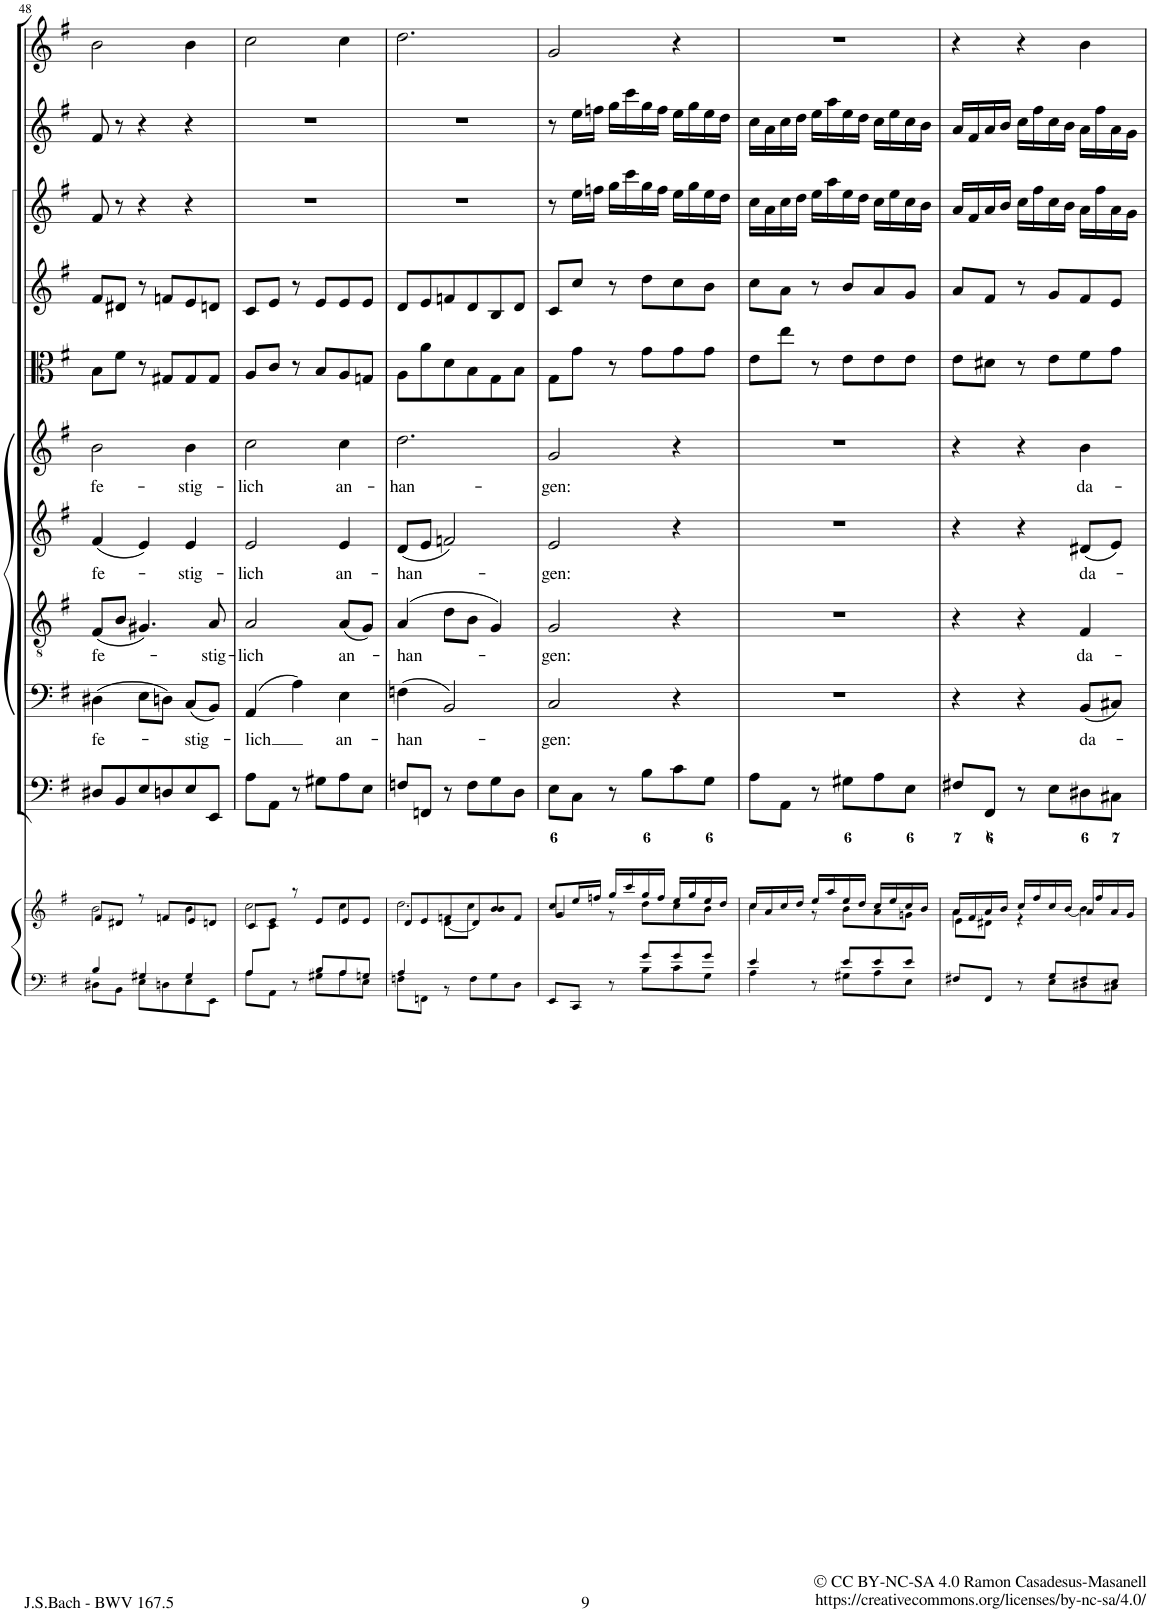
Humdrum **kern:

**kern	**kern	**kern	**kern	**text	**kern	**text	**kern	**text	**kern	**text	**kern	**kern	**kern	**kern	**kern
*part11	*part11	*part10	*part9	*part9	*part8	*part8	*part7	*part7	*part6	*part6	*part5	*part4	*part3	*part2	*part1
*staff12	*staff11	*staff10	*staff9	*staff9	*staff8	*staff8	*staff7	*staff7	*staff6	*staff6	*staff5	*staff4	*staff3	*staff2	*staff1
*I"Piano reduction	*	*I"Continuo	*I"Basso	*	*I"Tenore	*	*I"Alto	*	*I"Soprano	*	*I"Viola	*I"Violino II	*I"Violino I	*I"Oboe	*I"Clarino
*I'Pno	*	*	*	*	*	*	*	*	*	*	*	*	*	*I'Ob	*
!!LO:PB:g=z
*clefF4	*clefG2	*clefF4	*clefF4	*	*clefGv2	*	*clefG2	*	*clefG2	*	*clefC3	*clefG2	*clefG2	*clefG2	*clefG2
*k[f#]	*k[f#]	*k[f#]	*k[f#]	*	*k[f#]	*	*k[f#]	*	*k[f#]	*	*k[f#]	*k[f#]	*k[f#]	*k[f#]	*k[f#]
*M3/4	*M3/4	*M3/4	*M3/4	*	*M3/4	*	*M3/4	*	*M3/4	*	*M3/4	*M3/4	*M3/4	*M3/4	*M3/4
=48	=48	=48	=48	=48	=48	=48	=48	=48	=48	=48	=48	=48	=48	=48	=48
*^	*^	*	*	*	*	*	*	*	*	*	*	*	*	*	*
!	!	!	!	!	!	!LO:LY:b	!	!LO:LY:b	!	!LO:LY:b	!	!LO:LY:b	!	!	!	!	!
4B/	8D#X\L	8f#/L	2b\	8D#X/L	(4D#X\	fe-	(8F#/L	fe-	(4f#/	fe-	2b\	fe-	8B\L	8f#/L	8f#/	8f#/	2b\
.	8BB\J	8d#X/J	.	8BB/	.	.	8B/J	.	.	.	.	.	8f#\J	8d#X/J	8r	8r	.
4G#X/	8E\L	8r	.	8E/	8E\L	.	4.G#X/)	.	4e/)	.	.	.	8r	8r	4r	4r	.
.	8Dn\	8fn/L	.	8Dn/	8Dn\J)	.	.	.	.	.	.	.	8G#X/L	8fn/L	.	.	.
!	!	!	!	!	!	!LO:LY:b	!	!	!	!LO:LY:b	!	!LO:LY:b	!	!	!	!	!
4G#/	8E\	8e/	4b\	8E/	(8C/L	-stig-	.	.	4e/	-stig-	4b\	-stig-	8G#/	8e/	4r	4r	4b\
!	!	!	!	!	!	!	!	!LO:LY:b	!	!	!	!	!	!	!	!	!
.	8EE\J	8dn/J	.	8EE/J	8BB/J)	.	8A/	-stig-	.	.	.	.	8G#/J	8dn/J	.	.	.
=49	=49	=49	=49	=49	=49	=49	=49	=49	=49	=49	=49	=49	=49	=49	=49	=49	=49
*	*	*	*^	*	*	*	*	*	*	*	*	*	*	*	*	*	*
!	!	!	!	!	!	!	!LO:LY:b	!	!LO:LY:b	!	!LO:LY:b	!	!LO:LY:b	!	!	!	!	!
8A/L	8A\L	8c/L	2cc\	8ryy	8A\L	(4AA/	-lich	2A/	-lich	2e/	-lich	2cc\	-lich	8A/L	8c/L	2.r	2.r	2cc\
8ryy	8AA\J	8e/J	.	8c\J	8AA\J	.	.	.	.	.	.	.	.	8c/J	8e/J	.	.	.
8r	8ryy	8r	.	2ryy	8r	4A\)	.	.	.	.	.	.	.	8r	8r	.	.	.
8B/L	8G#X\L	8e/L	.	.	8G#X\L	.	.	.	.	.	.	.	.	8B/L	8e/L	.	.	.
!	!	!	!	!	!	!	!LO:LY:b	!	!LO:LY:b	!	!LO:LY:b	!	!LO:LY:b	!	!	!	!	!
8A/	8A\	8e/	4cc\	.	8A\	4E\	an-	(8A/L	an-	4e/	an-	4cc\	an-	8A/	8e/	.	.	4cc\
8Gn/J	8E\J	8e/J	.	.	8E\J	.	.	8G/J)	.	.	.	.	.	8Gn/J	8e/J	.	.	.
=50	=50	=50	=50	=50	=50	=50	=50	=50	=50	=50	=50	=50	=50	=50	=50	=50	=50	=50
!	!	!	!	!	!	!	!LO:LY:b	!	!LO:LY:b	!	!LO:LY:b	!	!LO:LY:b	!	!	!	!	!
4A/	8Fn\L	8d/L	2.dd\	4ryy	8Fn/L	(4Fn\	-han-	(4A/	-han-	(8d/L	-han-	2.dd\	-han-	8A\L	8d/L	2.r	2.r	2.dd\
.	8FFn\J	8e/	.	.	8FFn/J	.	.	.	.	8e/J	.	.	.	8a\	8e/	.	.	.
2ryy	8r	8fn/	.	[8d\L	8r	2BB/)	.	8d\L	.	2fn/)	.	.	.	8d\	8fn/	.	.	.
.	8F\L	8d/]	.	8cc\J	8F\L	.	.	8B\J	.	.	.	.	.	8B\	8d/	.	.	.
.	8G\	8b/	.	4b/	8G\	.	.	4G/)	.	.	.	.	.	8G\	8B/	.	.	.
.	8D\J	8f/J	.	.	8D\J	.	.	.	.	.	.	.	.	8B\J	8d/J	.	.	.
=51	=51	=51	=51	=51	=51	=51	=51	=51	=51	=51	=51	=51	=51	=51	=51	=51	=51	=51
!	!	!	!LO:N:head=open	!	!	!	!LO:LY:b	!	!LO:LY:b	!	!LO:LY:b	!	!LO:LY:b	!	!	!	!	!
4ryy	8EE/L	8cc/L	4g/	4g/	8E\L	2C/	-gen:	2G/	-gen:	2e/	-gen:	2g/	-gen:	8G\L	8c/L	8r	8r	2g/
.	8CC/J	16ee/L	.	.	8C\J	.	.	.	.	.	.	.	.	8g\J	8cc/J	16ee\LL	16ee\LL	.
.	.	16ffn/JJ	.	.	.	.	.	.	.	.	.	.	.	.	.	16ffn\JJ	16ffn\JJ	.
8r	8ryy	16gg/LL	8r	2ryy	8r	.	.	.	.	.	.	.	.	8r	8r	16gg\LL	16gg\LL	.
.	.	16ccc/	.	.	.	.	.	.	.	.	.	.	.	.	.	16ccc\	16ccc\	.
8g/L	8B\L	16gg/	8dd\L	.	8B\L	.	.	.	.	.	.	.	.	8g\L	8dd\L	16gg\	16gg\	.
.	.	16ff/JJ	.	.	.	.	.	.	.	.	.	.	.	.	.	16ff\JJ	16ff\JJ	.
8g/	8c\	16ee/LL	8cc\	.	8c\	4r	.	4r	.	4r	.	4r	.	8g\	8cc\	16ee\LL	16ee\LL	4r
.	.	16gg/	.	.	.	.	.	.	.	.	.	.	.	.	.	16gg\	16gg\	.
8g/J	8G\J	16ee/	8b\J	.	8G\J	.	.	.	.	.	.	.	.	8g\J	8b\J	16ee\	16ee\	.
.	.	16dd/JJ	.	.	.	.	.	.	.	.	.	.	.	.	.	16dd\JJ	16dd\JJ	.
*	*	*	*v	*v	*	*	*	*	*	*	*	*	*	*	*	*	*	*
=52	=52	=52	=52	=52	=52	=52	=52	=52	=52	=52	=52	=52	=52	=52	=52	=52	=52
4e/	4A\	16cc/LL	4cc\	8A\L	2.r	.	2.r	.	2.r	.	2.r	.	8e\L	8cc\L	16cc\LL	16cc\LL	2.r
.	.	16a/	.	.	.	.	.	.	.	.	.	.	.	.	16a\	16a\	.
.	.	16cc/	.	8AA\J	.	.	.	.	.	.	.	.	8ee\J	8a\J	16cc\	16cc\	.
.	.	16dd/JJ	.	.	.	.	.	.	.	.	.	.	.	.	16dd\JJ	16dd\JJ	.
8r	8ryy	16ee/LL	8r	8r	.	.	.	.	.	.	.	.	8r	8r	16ee\LL	16ee\LL	.
.	.	16aa/	.	.	.	.	.	.	.	.	.	.	.	.	16aa\	16aa\	.
8e/L	8G#X\L	16ee/	8b\L	8G#X\L	.	.	.	.	.	.	.	.	8e\L	8b/L	16ee\	16ee\	.
.	.	16dd/JJ	.	.	.	.	.	.	.	.	.	.	.	.	16dd\JJ	16dd\JJ	.
8e/	8A\	16cc/LL	8a\	8A\	.	.	.	.	.	.	.	.	8e\	8a/	16cc\LL	16cc\LL	.
.	.	16ee/	.	.	.	.	.	.	.	.	.	.	.	.	16ee\	16ee\	.
8e/J	8E\J	16cc/	8gn\J	8E\J	.	.	.	.	.	.	.	.	8e\J	8g/J	16cc\	16cc\	.
.	.	16b/JJ	.	.	.	.	.	.	.	.	.	.	.	.	16b\JJ	16b\JJ	.
=53	=53	=53	=53	=53	=53	=53	=53	=53	=53	=53	=53	=53	=53	=53	=53	=53	=53
*	*	*	*^	*	*	*	*	*	*	*	*	*	*	*	*	*	*
4ryy	8F#X/L	16a/LL	4a\	8e\L	8F#X/L	4r	.	4r	.	4r	.	4r	.	8e\L	8a/L	16a/LL	16a/LL	4r
.	.	16f#/	.	.	.	.	.	.	.	.	.	.	.	.	.	16f#/	16f#/	.
.	8FF#/J	16a/	.	8d#X\J	8FF#/J	.	.	.	.	.	.	.	.	8d#X\J	8f#/J	16a/	16a/	.
.	.	16b/JJ	.	.	.	.	.	.	.	.	.	.	.	.	.	16b/JJ	16b/JJ	.
8r	8ryy	16cc/LL	4r	2ryy	8r	4r	.	4r	.	4r	.	4r	.	8r	8r	16cc\LL	16cc\LL	4r
.	.	16ff#/	.	.	.	.	.	.	.	.	.	.	.	.	.	16ff#\	16ff#\	.
8G/L	8E\L	16cc/	.	.	8E\L	.	.	.	.	.	.	.	.	8e\L	8g/L	16cc\	16cc\	.
.	.	[<16b/JJ	.	.	.	.	.	.	.	.	.	.	.	.	.	16b\JJ	16b\JJ	.
!	!	!	!	!	!	!	!LO:LY:b	!	!LO:LY:b	!	!LO:LY:b	!	!LO:LY:b	!	!	!	!	!
8F#/	8D#X\	16a/LL	4b\]	.	8D#X\	(8BB/L	da-	4F#/	da-	(8d#X/L	da-	4b\	da-	8f#\	8f#/	16a\LL	16a\LL	4b\
.	.	16ff#/	.	.	.	.	.	.	.	.	.	.	.	.	.	16ff#\	16ff#\	.
8E/J	8C#X\J	16a/	.	.	8C#X\J	8C#X/J)	.	.	.	8e/J)	.	.	.	8g\J	8e/J	16a\	16a\	.
.	.	16g/JJ	.	.	.	.	.	.	.	.	.	.	.	.	.	16g\JJ	16g\JJ	.
*v	*v	*	*	*	*	*	*	*	*	*	*	*	*	*	*	*	*	*
*	*v	*v	*v	*	*	*	*	*	*	*	*	*	*	*	*	*	*
=	=	=	=	=	=	=	=	=	=	=	=	=	=	=	=
*-	*-	*-	*-	*-	*-	*-	*-	*-	*-	*-	*-	*-	*-	*-	*-
